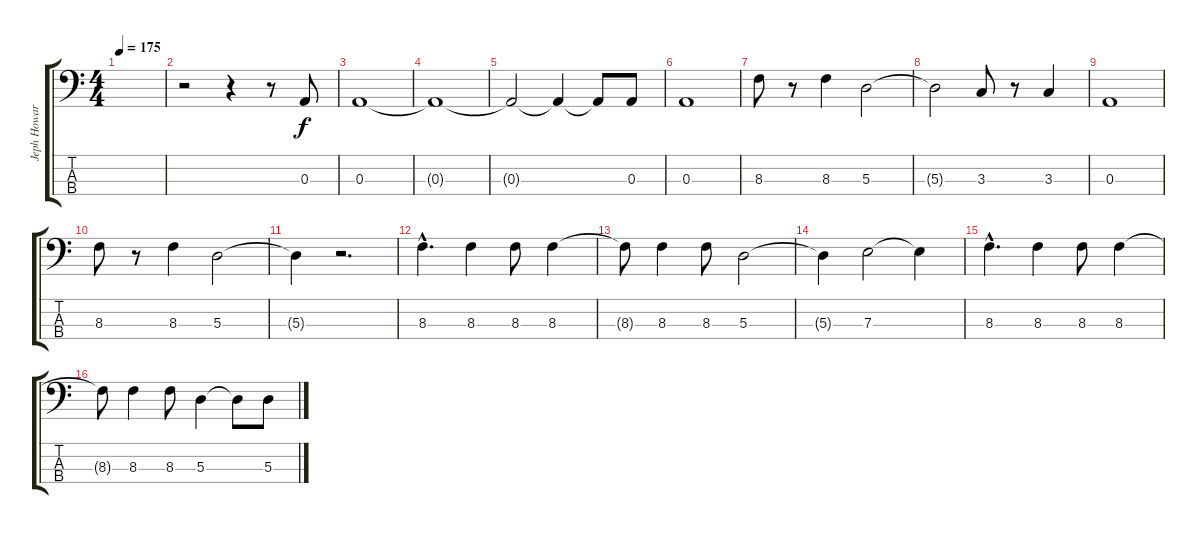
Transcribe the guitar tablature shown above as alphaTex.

\track ("Jeph Howard (Bass)" "Jeph Howar") {instrument electricbassfinger}
\staff {score tabs}
\tuning (G2 D2 A1 D1) {hide}
\ts (4 4)
\tempo 175
\clef f4
\ks c
|
r.2 r.4 r.8 0.3.8 |
0.3.1 |
0.3{t}.1 |
0.3{t}.2 0.3{t}.4 0.3{t}.8 0.3.8 |
0.3.1 |
8.3.8 r.8 8.3.4 5.3.2 |
5.3{t}.2 3.3.8 r.8 3.3.4 |
0.3.1 |
8.3.8 r.8 8.3.4 5.3.2 |
5.3{t}.4 r.2{d} |
8.3{hac}.4{d} 8.3.4 8.3.8 8.3.4 |
8.3{t}.8 8.3.4 8.3.8 5.3.2 |
5.3{t}.4 7.3.2 7.3{t}.4 |
8.3{hac}.4{d} 8.3.4 8.3.8 8.3.4 |
8.3{t}.8 8.3.4 8.3.8 5.3.4 5.3{t}.8 5.3.8
